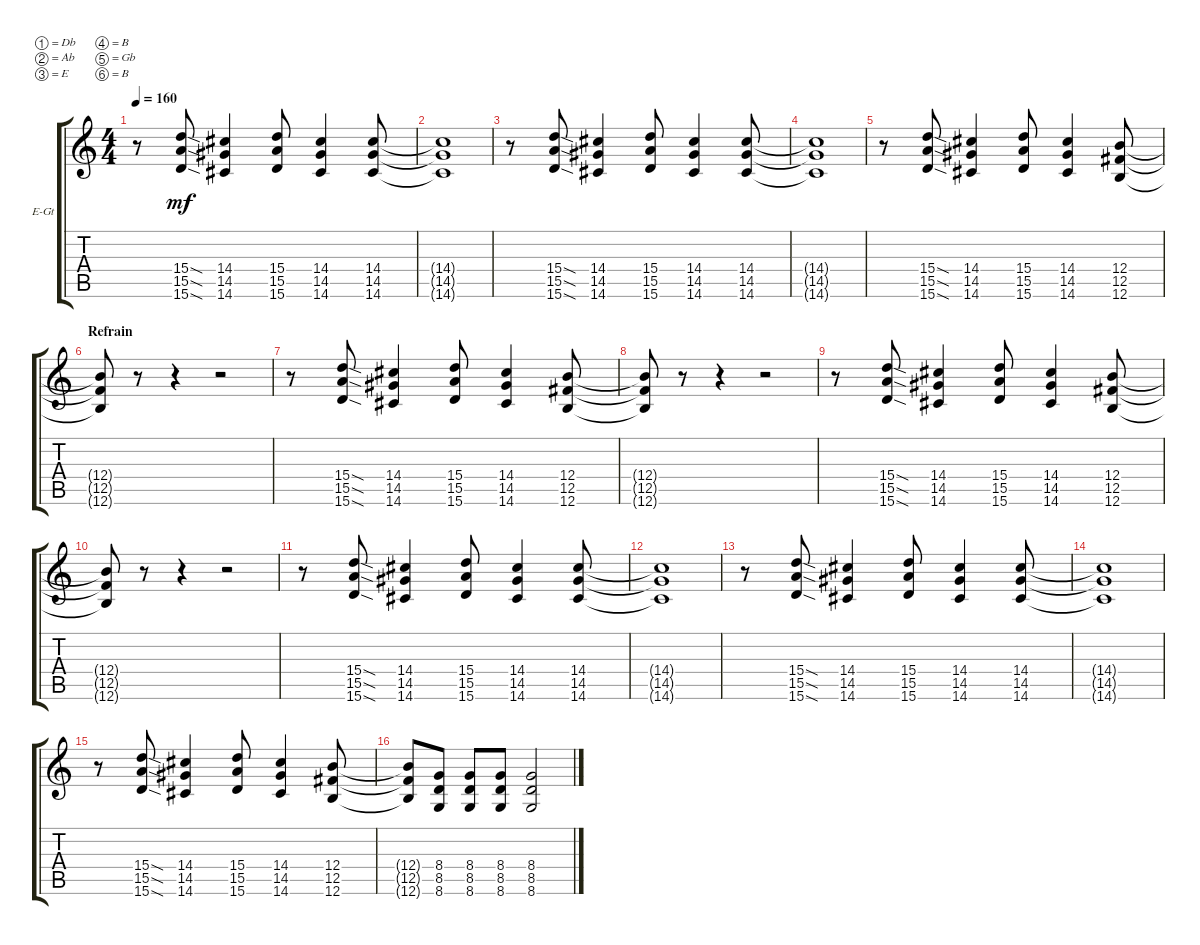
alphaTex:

\defaultSystemsLayout 4
\bracketExtendMode groupsimilarinstruments
\firstSystemTrackNameOrientation horizontal
\otherSystemsTrackNameOrientation horizontal
\track ("Electric Guitar" "E-Gt") {instrument distortionguitar}
\staff {score tabs}
\tuning (Db4 Ab3 E3 B2 Gb2 B1)
\ts (4 4)
\tempo 160
\clef g2
\ks c
r.8{dy mf} (15.6{sod} 15.5{sod} 15.4{sod}).8 (14.4 14.5 14.6).4 (15.6 15.5 15.4).8 (14.4 14.5 14.6).4 (14.6 14.5 14.4).8 |
(14.6{t} 14.5{t} 14.4{t}).1 |
r.8 (15.6{sod} 15.5{sod} 15.4{sod}).8 (14.4 14.5 14.6).4 (15.6 15.5 15.4).8 (14.4 14.5 14.6).4 (14.6 14.5 14.4).8 |
(14.6{t} 14.5{t} 14.4{t}).1 |
r.8 (15.6{sod} 15.5{sod} 15.4{sod}).8 (14.4 14.5 14.6).4 (15.6 15.5 15.4).8 (14.4 14.5 14.6).4 (12.4 12.5 12.6).8 |
\section ("" "Refrain")
(12.4{t} 12.5{t} 12.6{t}).8 r.8 r.4 r.2 |
r.8 (15.6{sod} 15.5{sod} 15.4{sod}).8 (14.4 14.5 14.6).4 (15.6 15.5 15.4).8 (14.4 14.5 14.6).4 (12.4 12.5 12.6).8 |
(12.4{t} 12.5{t} 12.6{t}).8 r.8 r.4 r.2 |
r.8 (15.6{sod} 15.5{sod} 15.4{sod}).8 (14.4 14.5 14.6).4 (15.6 15.5 15.4).8 (14.4 14.5 14.6).4 (12.4 12.5 12.6).8 |
(12.4{t} 12.5{t} 12.6{t}).8 r.8 r.4 r.2 |
r.8 (15.6{sod} 15.5{sod} 15.4{sod}).8 (14.4 14.5 14.6).4 (15.6 15.5 15.4).8 (14.4 14.5 14.6).4 (14.6 14.5 14.4).8 |
(14.6{t} 14.5{t} 14.4{t}).1 |
r.8 (15.6{sod} 15.5{sod} 15.4{sod}).8 (14.4 14.5 14.6).4 (15.6 15.5 15.4).8 (14.4 14.5 14.6).4 (14.6 14.5 14.4).8 |
(14.6{t} 14.5{t} 14.4{t}).1 |
r.8 (15.6{sod} 15.5{sod} 15.4{sod}).8 (14.4 14.5 14.6).4 (15.6 15.5 15.4).8 (14.4 14.5 14.6).4 (12.4 12.5 12.6).8 |
(12.4{t} 12.5{t} 12.6{t}).8 (8.4 8.5 8.6).8 (8.6 8.5 8.4).8 (8.4 8.5 8.6).8 (8.6 8.5 8.4).2
